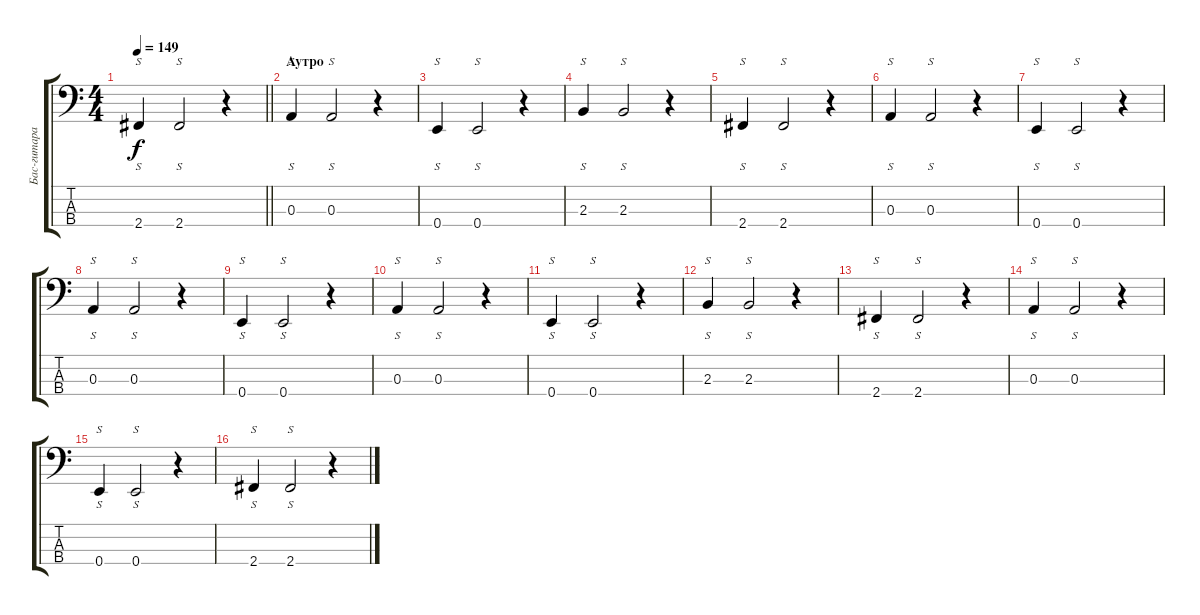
\track ("Бас-гитара" "Бас-гитара") {instrument electricbassfinger}
\staff {score tabs}
\tuning (G2 D2 A1 E1) {hide}
\ts (4 4)
\tempo 149
\clef f4
\barLineRight lightlight
\ks c
2.4.4{s dy f} 2.4.2{s} r.4 |
\section ("" "Аутро")
0.3.4{s} 0.3.2{s} r.4 |
0.4.4{s} 0.4.2{s} r.4 |
2.3.4{s} 2.3.2{s} r.4 |
2.4.4{s} 2.4.2{s} r.4 |
0.3.4{s} 0.3.2{s} r.4 |
0.4.4{s} 0.4.2{s} r.4 |
0.3.4{s} 0.3.2{s} r.4 |
0.4.4{s} 0.4.2{s} r.4 |
0.3.4{s} 0.3.2{s} r.4 |
0.4.4{s} 0.4.2{s} r.4 |
2.3.4{s} 2.3.2{s} r.4 |
2.4.4{s} 2.4.2{s} r.4 |
0.3.4{s} 0.3.2{s} r.4 |
0.4.4{s} 0.4.2{s} r.4 |
2.4.4{s} 2.4.2{s} r.4
